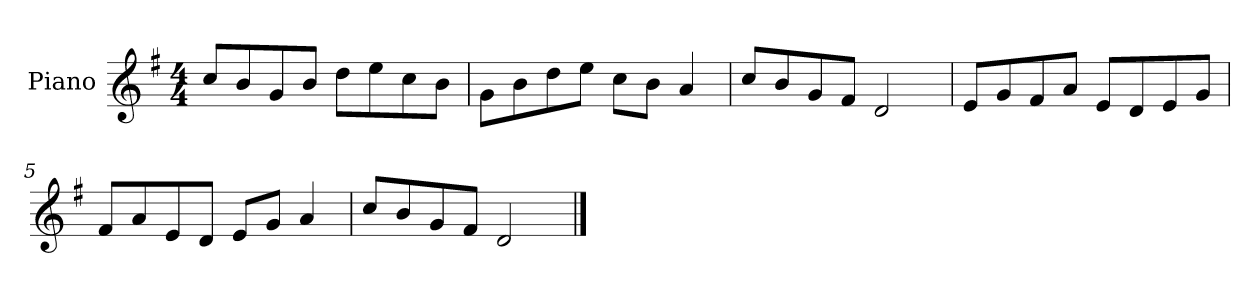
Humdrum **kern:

**kern
*part1
*staff1
*I"Piano
*I'P-no
*clefG2
*k[f#]
*M4/4
*MM90
=1
8cc/L
8b/
8g/
8b/J
8dd\L
8ee\
8cc\
8b\J
=2
8g\L
8b\
8dd\
8ee\J
8cc\L
8b\J
4a/
=3
8cc/L
8b/
8g/
8f#/J
2d/
=4
8e/L
8g/
8f#/
8a/J
8e/L
8d/
8e/
8g/J
=5
8f#/L
8a/
8e/
8d/J
8e/L
8g/J
4a/
!!LO:LB:g=z
=6
8cc/L
8b/
8g/
8f#/J
2d/
==
*-
